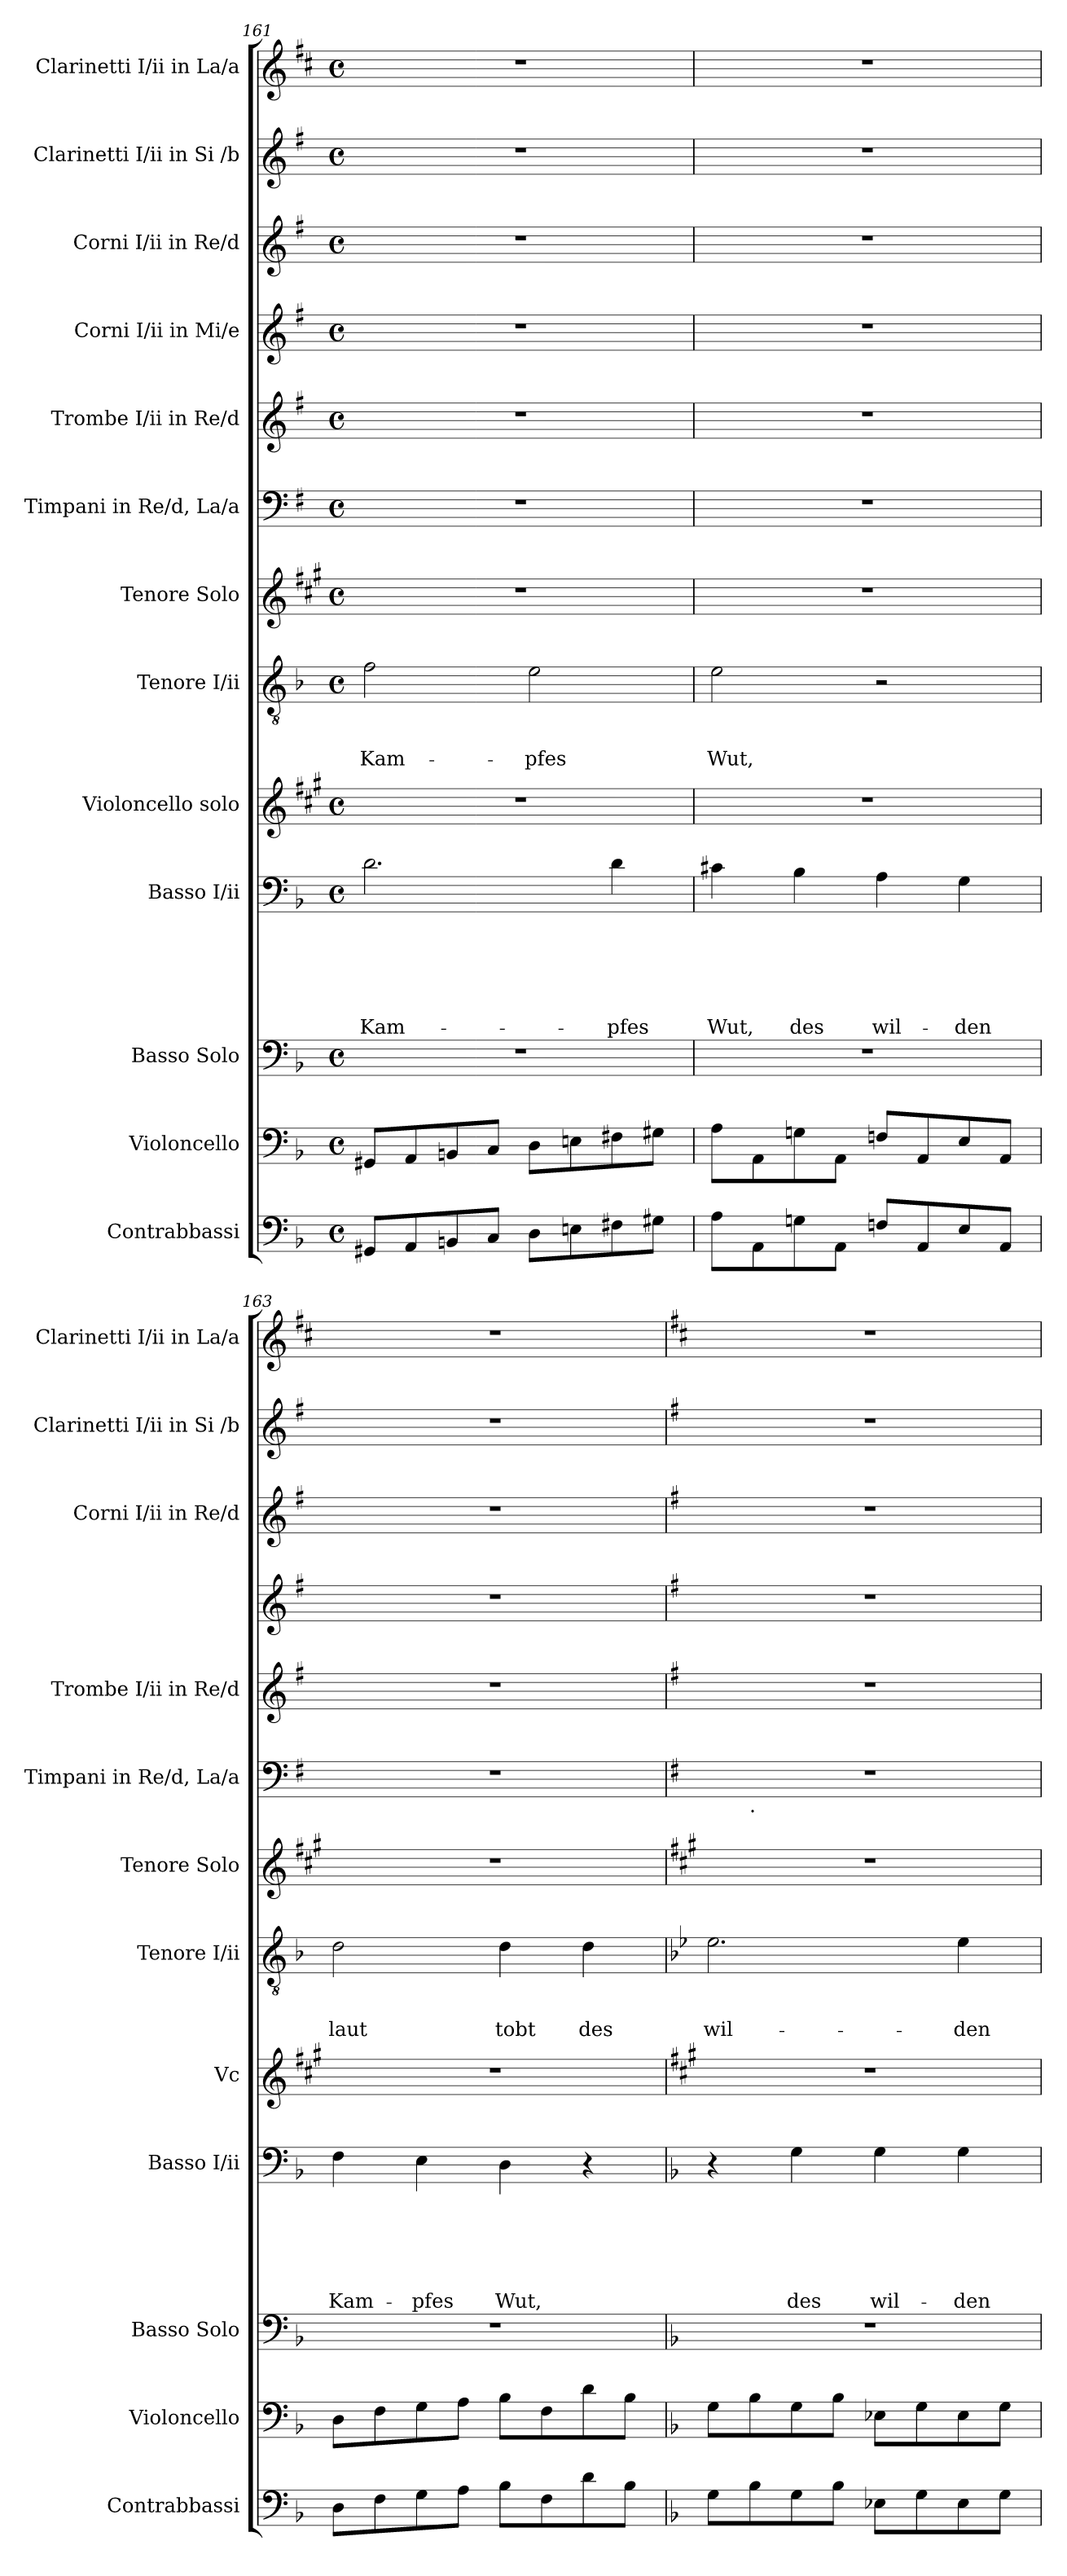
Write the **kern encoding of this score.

**kern	**kern	**kern	**kern	**text	**text	**text	**text	**text	**text	**kern	**kern	**text	**text	**text	**kern	**kern	**kern	**kern	**kern	**kern	**kern
*part13	*part12	*part11	*part10	*part10	*part10	*part10	*part10	*part10	*part10	*part9	*part8	*part8	*part8	*part8	*part7	*part6	*part5	*part4	*part3	*part2	*part1
*staff13	*staff12	*staff11	*staff10	*staff10	*staff10	*staff10	*staff10	*staff10	*staff10	*staff9	*staff8	*staff8	*staff8	*staff8	*staff7	*staff6	*staff5	*staff4	*staff3	*staff2	*staff1
*I"Contrabbassi	*I"Violoncello	*I"Basso Solo	*I"Basso I/ii	*	*	*	*	*	*	*I"Violoncello solo	*I"Tenore I/ii	*	*	*	*I"Tenore Solo	*I"Timpani in Re/d, La/a	*I"Trombe I/ii in Re/d	*I"Corni I/ii in Mi/e	*I"Corni I/ii in Re/d	*I"Clarinetti I/ii in Si /b	*I"Clarinetti I/ii in La/a
*I'Contrabbassi	*I'Violoncello	*I'Basso Solo	*I'Basso I/ii	*	*	*	*	*	*	*I'Vc	*I'Tenore I/ii	*	*	*	*I'Tenore Solo	*I'Timpani in Re/d, La/a	*I'Trombe I/ii in Re/d	*	*I'Corni I/ii in Re/d	*I'Clarinetti I/ii in Si /b	*I'Clarinetti I/ii in La/a
*clefF4	*clefF4	*clefF4	*clefF4	*	*	*	*	*	*	*clefG2	*clefGv2	*	*	*	*clefG2	*clefF4	*clefG2	*clefG2	*clefG2	*clefG2	*clefG2
*ITrd-2c-3	*ITrd-2c-3	*ITrd3c5	*ITrd-2c-3	*	*	*	*	*	*	*ITrd-2c-3	*ITrd-2c-3	*	*	*	*ITrd-2c-3	*ITrd-3c-5	*ITrd-3c-5	*ITrd4c7	*ITrd-3c-5	*ITrd-3c-5	*ITrd1c2
*k[b-e-a-d-]	*k[b-e-a-d-]	*k[]	*k[b-e-a-d-]	*	*	*	*	*	*	*k[]	*k[b-e-a-d-]	*	*	*	*k[]	*k[]	*k[]	*k[]	*k[]	*k[]	*k[]
*A-:	*A-:	*C:	*A-:	*	*	*	*	*	*	*C:	*A-:	*	*	*	*C:	*C:	*C:	*C:	*C:	*C:	*C:
*M4/4	*M4/4	*M4/4	*M4/4	*	*	*	*	*	*	*M4/4	*M4/4	*	*	*	*M4/4	*M4/4	*M4/4	*M4/4	*M4/4	*M4/4	*M4/4
*met(c)	*met(c)	*met(c)	*met(c)	*	*	*	*	*	*	*met(c)	*met(c)	*	*	*	*met(c)	*met(c)	*met(c)	*met(c)	*met(c)	*met(c)	*met(c)
=161	=161	=161	=161	=161	=161	=161	=161	=161	=161	=161	=161	=161	=161	=161	=161	=161	=161	=161	=161	=161	=161
!	!	!	!	!	!	!	!	!	!LO:LY:b	!	!	!	!	!LO:LY:b	!	!	!	!	!	!	!
8BBn/L	8BBn/L	1r	2.f\	.	.	.	.	.	Kam-	1r	2a-\	.	.	Kam-	1r	1r	1r	1r	1r	1r	1r
8C/	8C/	.	.	.	.	.	.	.	.	.	.	.	.	.	.	.	.	.	.	.	.
8Dn/	8Dn/	.	.	.	.	.	.	.	.	.	.	.	.	.	.	.	.	.	.	.	.
8E-/J	8E-/J	.	.	.	.	.	.	.	.	.	.	.	.	.	.	.	.	.	.	.	.
!	!	!	!	!	!	!	!	!	!	!	!	!	!	!LO:LY:b	!	!	!	!	!	!	!
8F\L	8F\L	.	.	.	.	.	.	.	.	.	2g\	.	.	-pfes	.	.	.	.	.	.	.
8Gn\	8Gn\	.	.	.	.	.	.	.	.	.	.	.	.	.	.	.	.	.	.	.	.
!	!	!	!	!	!	!	!	!	!LO:LY:b	!	!	!	!	!	!	!	!	!	!	!	!
8An\	8An\	.	4f\	.	.	.	.	.	-pfes	.	.	.	.	.	.	.	.	.	.	.	.
8Bn\J	8Bn\J	.	.	.	.	.	.	.	.	.	.	.	.	.	.	.	.	.	.	.	.
=162	=162	=162	=162	=162	=162	=162	=162	=162	=162	=162	=162	=162	=162	=162	=162	=162	=162	=162	=162	=162	=162
!	!	!	!	!	!	!	!	!	!LO:LY:b	!	!	!	!	!LO:LY:b	!	!	!	!	!	!	!
8c\L	8c\L	1r	4en\	.	.	.	.	.	Wut,	1r	2g\	.	.	Wut,	1r	1r	1r	1r	1r	1r	1r
8C\	8C\	.	.	.	.	.	.	.	.	.	.	.	.	.	.	.	.	.	.	.	.
!	!	!	!	!	!	!	!	!	!LO:LY:b	!	!	!	!	!	!	!	!	!	!	!	!
8B-X\	8B-X\	.	4d-\	.	.	.	.	.	des	.	.	.	.	.	.	.	.	.	.	.	.
8C\J	8C\J	.	.	.	.	.	.	.	.	.	.	.	.	.	.	.	.	.	.	.	.
!	!	!	!	!	!	!	!	!	!LO:LY:b	!	!	!	!	!	!	!	!	!	!	!	!
8A-X/L	8A-X/L	.	4c\	.	.	.	.	.	wil-	.	2r	.	.	.	.	.	.	.	.	.	.
8C/	8C/	.	.	.	.	.	.	.	.	.	.	.	.	.	.	.	.	.	.	.	.
!	!	!	!	!	!	!	!	!	!LO:LY:b	!	!	!	!	!	!	!	!	!	!	!	!
8G/	8G/	.	4B-\	.	.	.	.	.	-den	.	.	.	.	.	.	.	.	.	.	.	.
8C/J	8C/J	.	.	.	.	.	.	.	.	.	.	.	.	.	.	.	.	.	.	.	.
=163	=163	=163	=163	=163	=163	=163	=163	=163	=163	=163	=163	=163	=163	=163	=163	=163	=163	=163	=163	=163	=163
!	!	!	!	!	!	!	!	!	!LO:LY:b	!	!	!	!	!LO:LY:b	!	!	!	!	!	!	!
8F\L	8F\L	1r	4A-\	.	.	.	.	.	Kam-	1r	2f\	.	.	laut	1r	1r	1r	1r	1r	1r	1r
8A-\	8A-\	.	.	.	.	.	.	.	.	.	.	.	.	.	.	.	.	.	.	.	.
!	!	!	!	!	!	!	!	!	!LO:LY:b	!	!	!	!	!	!	!	!	!	!	!	!
8B-\	8B-\	.	4G\	.	.	.	.	.	-pfes	.	.	.	.	.	.	.	.	.	.	.	.
8c\J	8c\J	.	.	.	.	.	.	.	.	.	.	.	.	.	.	.	.	.	.	.	.
!	!	!	!	!	!	!	!	!	!LO:LY:b	!	!	!	!	!LO:LY:b	!	!	!	!	!	!	!
8d-\L	8d-\L	.	4F\	.	.	.	.	.	Wut,	.	4f\	.	.	tobt	.	.	.	.	.	.	.
8A-\	8A-\	.	.	.	.	.	.	.	.	.	.	.	.	.	.	.	.	.	.	.	.
!	!	!	!	!	!	!	!	!	!	!	!	!	!	!LO:LY:b	!	!	!	!	!	!	!
8f\	8f\	.	4r	.	.	.	.	.	.	.	4f\	.	.	des	.	.	.	.	.	.	.
8d-\J	8d-\J	.	.	.	.	.	.	.	.	.	.	.	.	.	.	.	.	.	.	.	.
!!LO:PB:g=z
=164	=164	=164	=164	=164	=164	=164	=164	=164	=164	=164	=164	=164	=164	=164	=164	=164	=164	=164	=164	=164	=164
*	*	*	*	*	*	*	*	*	*	*	*k[b-e-a-d-g-]	*	*	*	*	*	*	*	*	*	*
*	*	*	*	*	*	*	*	*	*	*	*D-:	*	*	*	*	*	*	*	*	*	*
!	!	!	!	!	!	!	!	!	!	!	!	!	!	!LO:LY:b	!	!	!	!	!	!	!
*	*	*	*	*	*	*	*	*	*	*	*	*	*	*	*	*^	*	*	*	*	*
8B-\L	8B-\L	1r	4r	.	.	.	.	.	.	1r	2.g-\	.	.	wil-	1r	1r	8ryy	1r	1r	1r	1r	1r
!	!	!	!	!	!	!	!	!	!	!	!	!	!	!	!	!	!LO:TX:b:t=.	!	!	!	!	!
8d-\	8d-\	.	.	.	.	.	.	.	.	.	.	.	.	.	.	.	2..ryy	.	.	.	.	.
!	!	!	!	!	!	!	!	!	!LO:LY:b	!	!	!	!	!	!	!	!	!	!	!	!	!
8B-\	8B-\	.	4B-\	.	.	.	.	.	des	.	.	.	.	.	.	.	.	.	.	.	.	.
8d-\J	8d-\J	.	.	.	.	.	.	.	.	.	.	.	.	.	.	.	.	.	.	.	.	.
!	!	!	!	!	!	!	!	!	!LO:LY:b	!	!	!	!	!	!	!	!	!	!	!	!	!
8G-X\L	8G-X\L	.	4B-\	.	.	.	.	.	wil-	.	.	.	.	.	.	.	.	.	.	.	.	.
8B-\	8B-\	.	.	.	.	.	.	.	.	.	.	.	.	.	.	.	.	.	.	.	.	.
!	!	!	!	!	!	!	!	!	!LO:LY:b	!	!	!	!	!LO:LY:b	!	!	!	!	!	!	!	!
8G-\	8G-\	.	4B-\	.	.	.	.	.	-den	.	4g-\	.	.	-den	.	.	.	.	.	.	.	.
8B-\J	8B-\J	.	.	.	.	.	.	.	.	.	.	.	.	.	.	.	.	.	.	.	.	.
*	*	*	*	*	*	*	*	*	*	*	*	*	*	*	*	*v	*v	*	*	*	*	*
=	=	=	=	=	=	=	=	=	=	=	=	=	=	=	=	=	=	=	=	=	=
*-	*-	*-	*-	*-	*-	*-	*-	*-	*-	*-	*-	*-	*-	*-	*-	*-	*-	*-	*-	*-	*-
